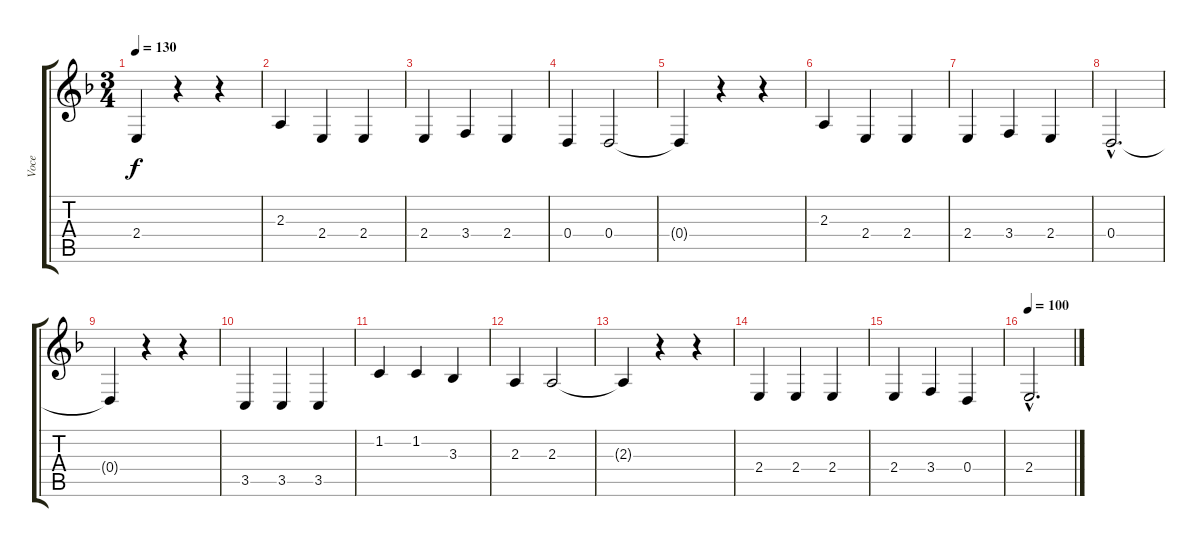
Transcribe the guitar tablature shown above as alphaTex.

\track ("Voce" "Voce") {instrument cello}
\staff {score tabs}
\tuning (E4 B3 G3 D3 A2 E2) {hide}
\ts (3 4)
\tempo 130
\clef g2
\ks f
2.4{t}.4{dy f} r.4 r.4 |
2.3.4 2.4.4 2.4.4 |
2.4.4 3.4.4 2.4.4 |
0.4.4 0.4.2 |
0.4{t}.4 r.4 r.4 |
2.3.4 2.4.4 2.4.4 |
2.4.4 3.4.4 2.4.4 |
0.4{hac}.2{d} |
0.4{t}.4 r.4 r.4 |
3.5.4 3.5.4 3.5.4 |
1.2.4 1.2.4 3.3.4 |
2.3.4 2.3.2 |
2.3{t}.4 r.4 r.4 |
2.4.4 2.4.4 2.4.4 |
2.4.4 3.4.4 0.4.4 |
\tempo 100
2.4{hac}.2{d}
